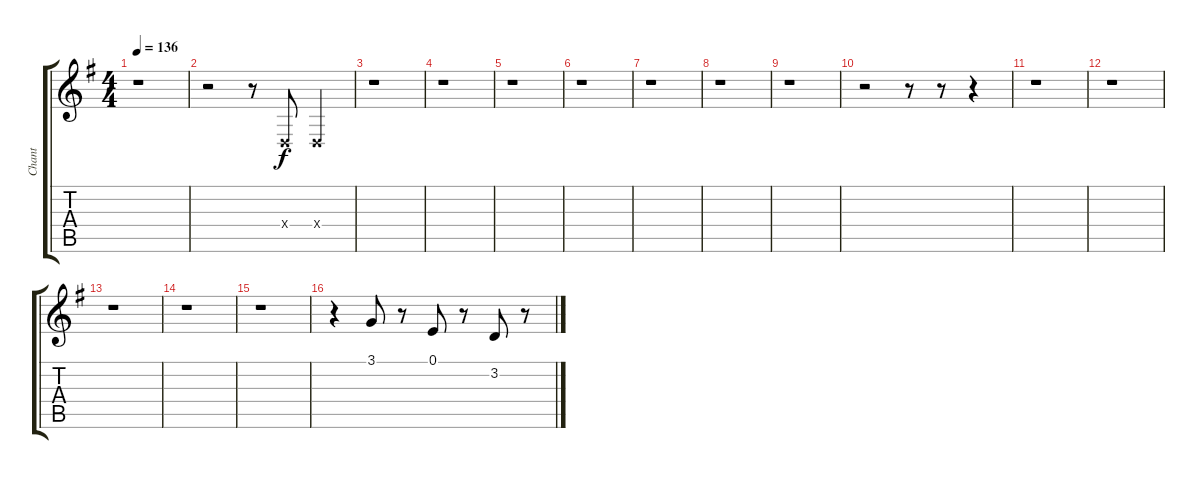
\track ("Chant" "Chant") {instrument flute}
\staff {score tabs}
\tuning (E4 B3 G3 D3 A2 E2) {hide}
\ts (4 4)
\tempo 136
\clef g2
\ks g
r.1{dy f} |
r.2 r.8 0.4{x}.8 0.4{x}.4 |
r.1 |
r.1 |
r.1 |
r.1 |
r.1 |
r.1 |
r.1 |
r.2 r.8 r.8 r.4 |
r.1 |
r.1 |
r.1 |
r.1 |
r.1 |
r.4 3.1.8 r.8 0.1.8 r.8 3.2.8 r.8
